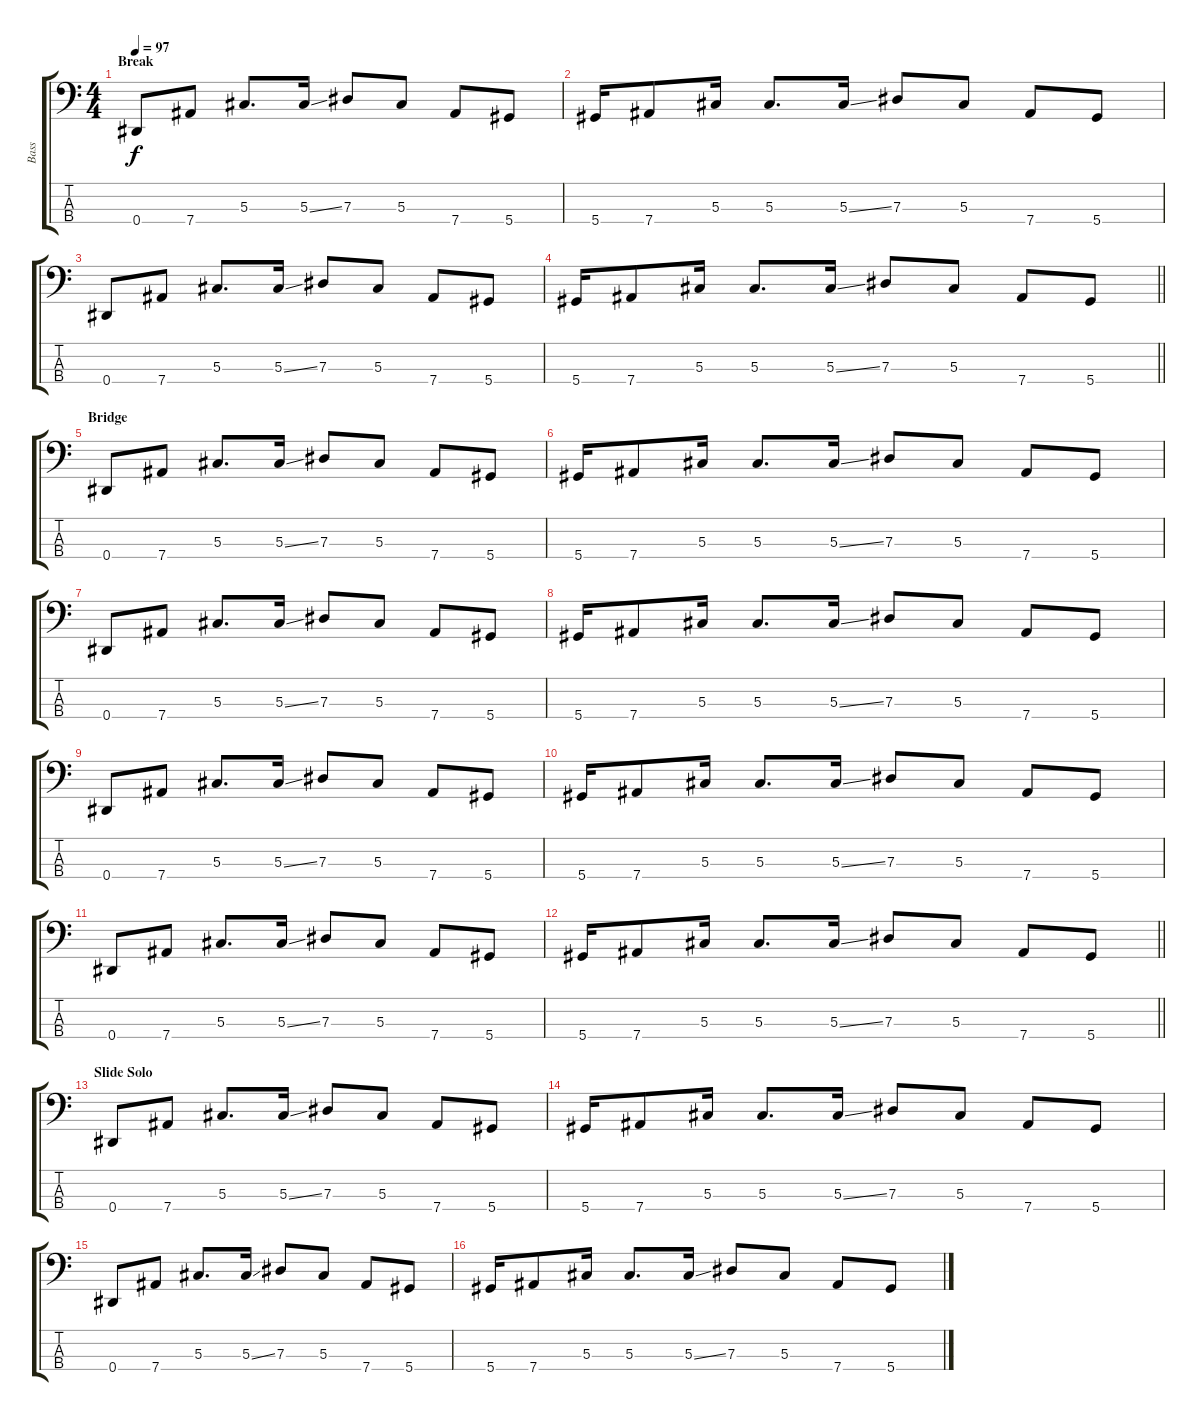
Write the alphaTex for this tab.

\track ("Bass" "Bass") {instrument electricbassfinger}
\staff {score tabs}
\tuning (Gb2 Db2 Ab1 Eb1) {hide}
\ts (4 4)
\section ("" "Break")
\tempo 97
\clef f4
\ks c
0.4.8{dy f} 7.4.8 5.3.8{d} 5.3{ss}.16 7.3.8 5.3.8 7.4.8 5.4.8 |
5.4.16 7.4.8 5.3.16 5.3.8{d} 5.3{ss}.16 7.3.8 5.3.8 7.4.8 5.4.8 |
0.4.8 7.4.8 5.3.8{d} 5.3{ss}.16 7.3.8 5.3.8 7.4.8 5.4.8 |
\barLineRight lightlight
5.4.16 7.4.8 5.3.16 5.3.8{d} 5.3{ss}.16 7.3.8 5.3.8 7.4.8 5.4.8 |
\section ("" "Bridge")
0.4.8 7.4.8 5.3.8{d} 5.3{ss}.16 7.3.8 5.3.8 7.4.8 5.4.8 |
5.4.16 7.4.8 5.3.16 5.3.8{d} 5.3{ss}.16 7.3.8 5.3.8 7.4.8 5.4.8 |
0.4.8 7.4.8 5.3.8{d} 5.3{ss}.16 7.3.8 5.3.8 7.4.8 5.4.8 |
5.4.16 7.4.8 5.3.16 5.3.8{d} 5.3{ss}.16 7.3.8 5.3.8 7.4.8 5.4.8 |
0.4.8 7.4.8 5.3.8{d} 5.3{ss}.16 7.3.8 5.3.8 7.4.8 5.4.8 |
5.4.16 7.4.8 5.3.16 5.3.8{d} 5.3{ss}.16 7.3.8 5.3.8 7.4.8 5.4.8 |
0.4.8 7.4.8 5.3.8{d} 5.3{ss}.16 7.3.8 5.3.8 7.4.8 5.4.8 |
\barLineRight lightlight
5.4.16 7.4.8 5.3.16 5.3.8{d} 5.3{ss}.16 7.3.8 5.3.8 7.4.8 5.4.8 |
\section ("" "Slide Solo")
0.4.8 7.4.8 5.3.8{d} 5.3{ss}.16 7.3.8 5.3.8 7.4.8 5.4.8 |
5.4.16 7.4.8 5.3.16 5.3.8{d} 5.3{ss}.16 7.3.8 5.3.8 7.4.8 5.4.8 |
0.4.8 7.4.8 5.3.8{d} 5.3{ss}.16 7.3.8 5.3.8 7.4.8 5.4.8 |
5.4.16 7.4.8 5.3.16 5.3.8{d} 5.3{ss}.16 7.3.8 5.3.8 7.4.8 5.4.8
